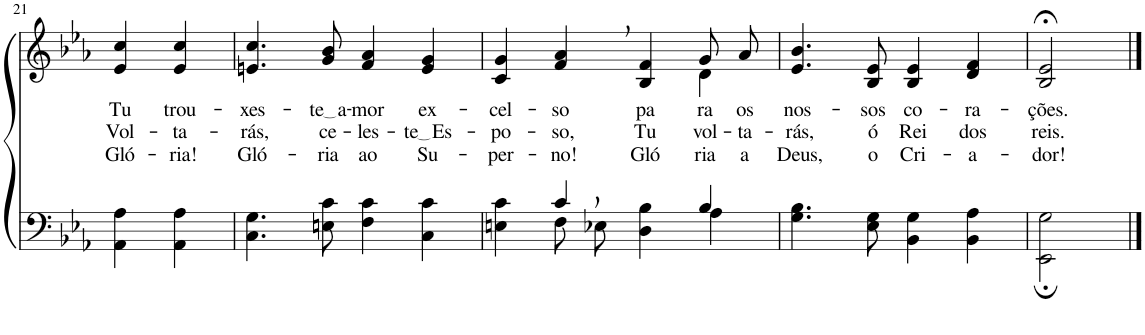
**kern	**kern	**text	**text	**text
*part2	*part1	*part1	*part1	*part1
*staff2	*staff1	*staff1	*staff1	*staff1
*I"Parte III e IV	*I"Parte I e II	*	*	*
!!LO:PB:g=z
*clefF4	*clefG2	*	*	*
*Trd-1c-2	*Trd-1c-2	*	*	*
*k[b-e-a-]	*k[b-e-a-]	*	*	*
*M4/4	*M4/4	*	*	*
=21	=21	=21	=21	=21
!	!	!LO:LY:b	!LO:LY:b	!LO:LY:b
4AA-\ 4A-\	4e-/ 4cc/	Tu	Vol-	Gló-
!	!	!LO:LY:b	!LO:LY:b	!LO:LY:b
4AA-\ 4A-\	4e-/ 4cc/	trou-	-ta-	-ria!
=22	=22	=22	=22	=22
!	!	!LO:LY:b	!LO:LY:b	!LO:LY:b
4.C\ 4.G\	4.en/ 4.cc/	-xes-	-rás,	Gló-
!	!	!LO:LY:b	!LO:LY:b	!LO:LY:b
8En\ 8c\	8g/ 8b-/	te a	ce-	-ria
!	!	!LO:LY:b	!LO:LY:b	!LO:LY:b
4F\ 4c\	4f/ 4a-/	-mor	-les-	ao
!	!	!LO:LY:b	!LO:LY:b	!LO:LY:b
4C\ 4c\	4e/ 4g/	ex-	te Es	Su-
=23	=23	=23	=23	=23
*^	*	*	*	*
!	!	!	!LO:LY:b	!LO:LY:b	!LO:LY:b
*	*	*^	*	*	*
4ryy	4En\ 4c\	4c/ 4g/	2.ryy	-cel-	-po-	-per-
!	!	!	!	!LO:LY:b	!LO:LY:b	!LO:LY:b
4c,/	8F\L	4f/, 4a-/,	.	-so	-so,	-no!
.	8E-X\J	.	.	.	.	.
!	!	!	!	!LO:LY:b	!LO:LY:b	!LO:LY:b
4ryy	4D\ 4B-\	4B-/ 4f/	.	pa-	Tu	Gló-
!	!	!	!	!LO:LY:b	!LO:LY:b	!LO:LY:b
4B-/	4A-\	8g/L	4d\	-ra	vol-	-ria
!	!	!	!	!LO:LY:b	!LO:LY:b	!LO:LY:b
.	.	8a-/J	.	os	-ta-	a
*v	*v	*	*	*	*	*
*	*v	*v	*	*	*
=24	=24	=24	=24	=24
!	!	!LO:LY:b	!LO:LY:b	!LO:LY:b
4.G\ 4.B-\	4.e-/ 4.b-/	nos-	-rás,	Deus,
!	!	!LO:LY:b	!LO:LY:b	!LO:LY:b
8E-\ 8G\	8B-/ 8e-/	-sos	ó	o
!	!	!LO:LY:b	!LO:LY:b	!LO:LY:b
4BB-\ 4G\	4B-/ 4e-/	co-	Rei	Cri-
!	!	!LO:LY:b	!LO:LY:b	!LO:LY:b
4BB-\ 4A-\	4d/ 4f/	-ra-	dos	-a-
=25	=25	=25	=25	=25
!	!	!LO:LY:b	!LO:LY:b	!LO:LY:b
2EE-\; 2G\;	2B-/;< 2e-/;<	-ções.	reis.	-dor!
==	==	==	==	==
*-	*-	*-	*-	*-
